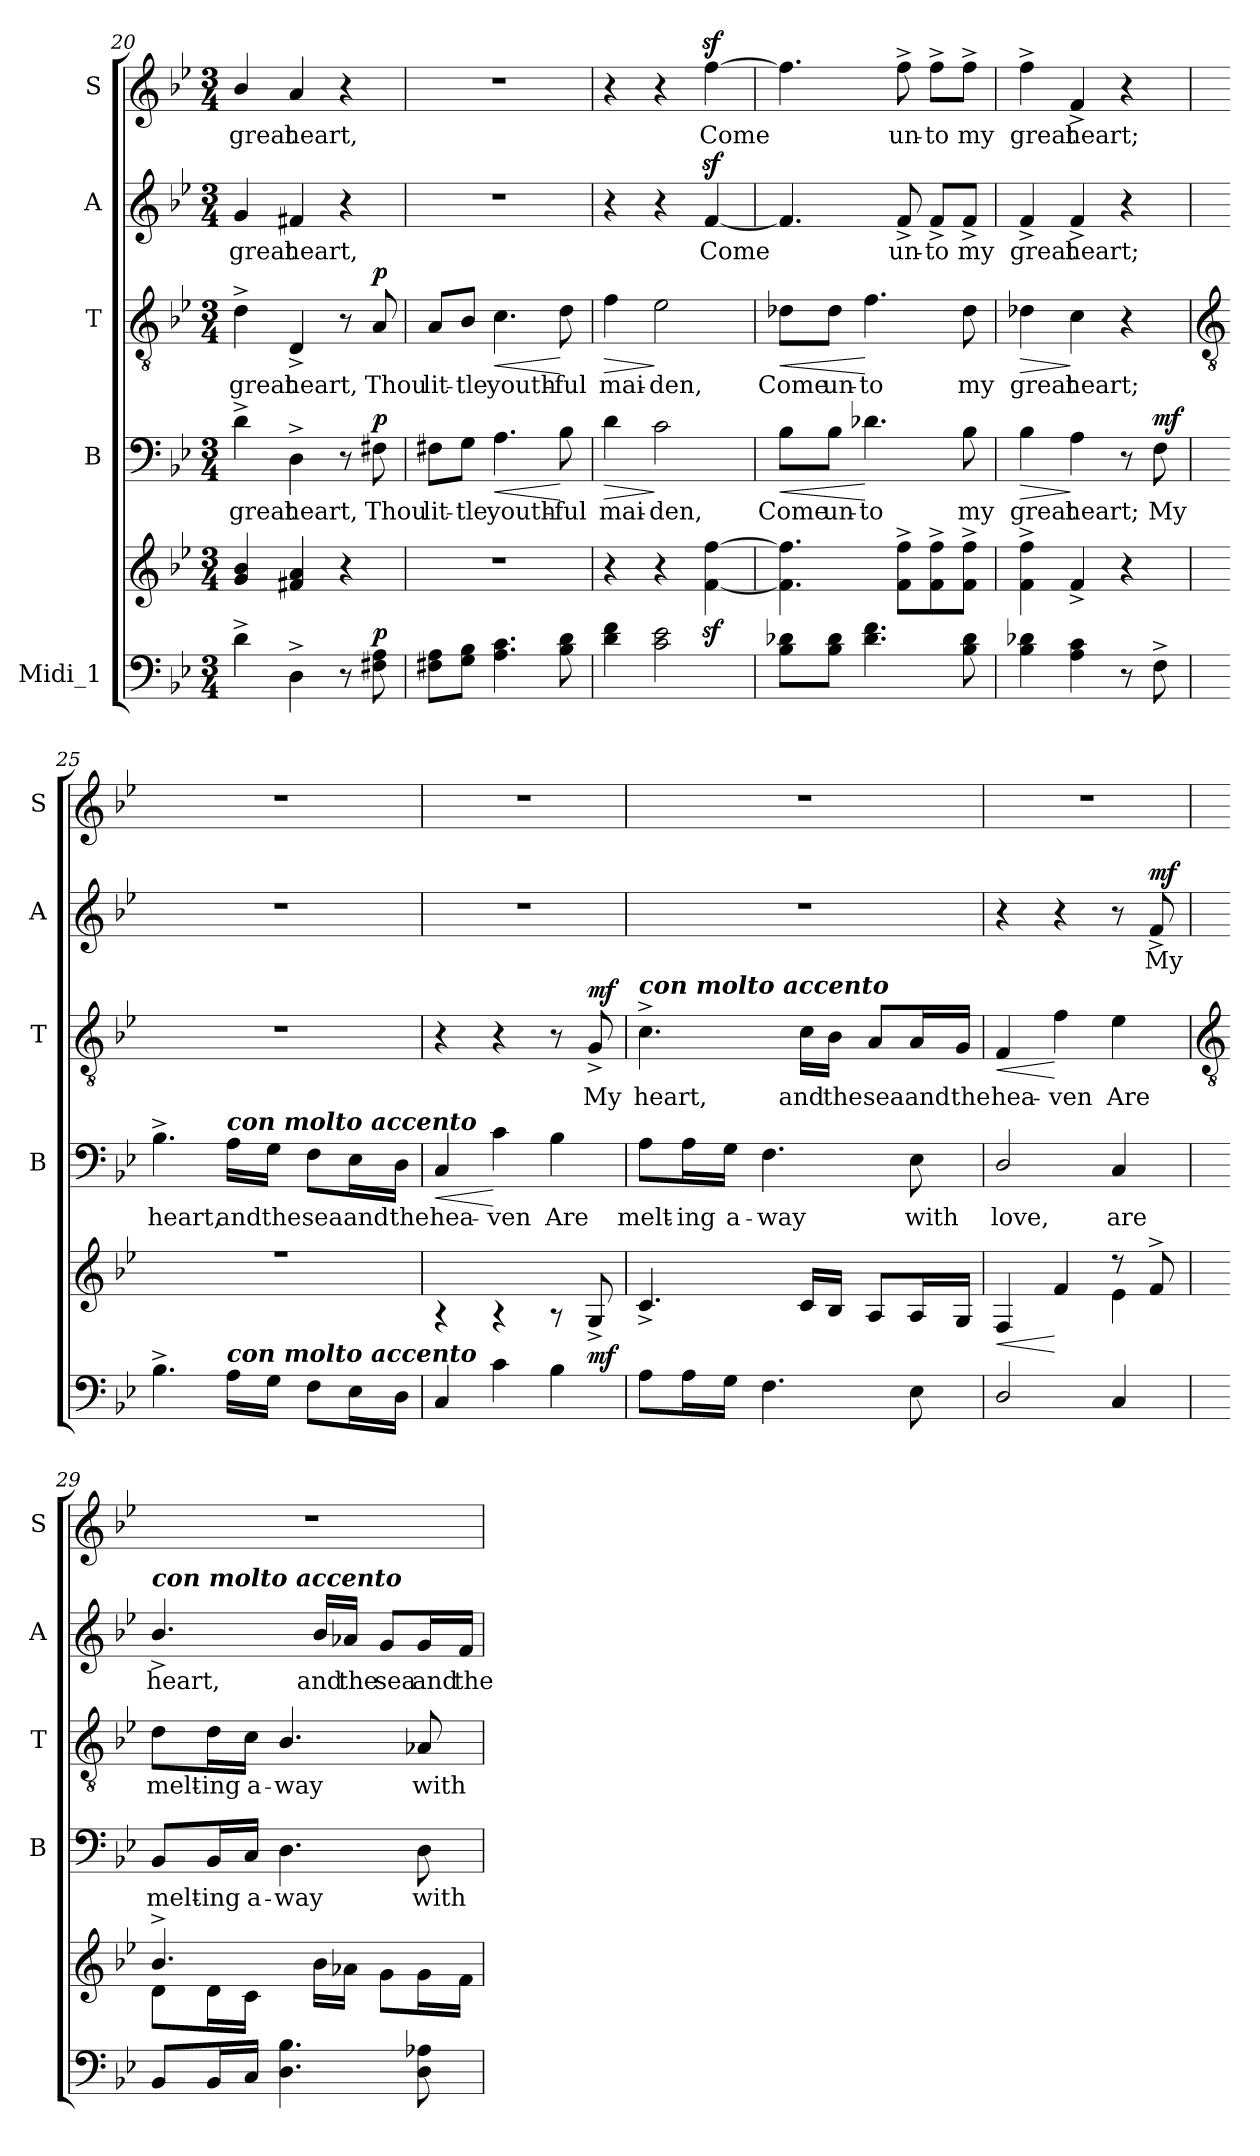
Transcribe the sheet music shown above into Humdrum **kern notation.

**kern	**kern	**dynam	**kern	**text	**dynam	**kern	**text	**dynam	**kern	**text	**dynam	**kern	**text
*part5	*part5	*part5	*part4	*part4	*part4	*part3	*part3	*part3	*part2	*part2	*part2	*part1	*part1
*staff6	*staff5	*staff5/6	*staff4	*staff4	*staff4	*staff3	*staff3	*staff3	*staff2	*staff2	*staff2	*staff1	*staff1
*I"Midi_1	*	*	*I"B	*	*	*I"T	*	*	*I"A	*	*	*I"S	*
*	*	*	*I'B	*	*	*I'T	*	*	*I'A	*	*	*I'S	*
!!LO:LB:g=z
*clefF4	*clefG2	*	*clefF4	*	*	*clefGv2	*	*	*clefG2	*	*	*clefG2	*
*k[b-e-]	*k[b-e-]	*	*k[b-e-]	*	*	*k[b-e-]	*	*	*k[b-e-]	*	*	*k[b-e-]	*
*B-:	*B-:	*	*B-:	*	*	*B-:	*	*	*B-:	*	*	*B-:	*
*M3/4	*M3/4	*	*M3/4	*	*	*M3/4	*	*	*M3/4	*	*	*M3/4	*
=20	=20	=20	=20	=20	=20	=20	=20	=20	=20	=20	=20	=20	=20
!	!	!	!	!LO:LY:b	!	!	!LO:LY:b	!	!	!LO:LY:b	!	!	!LO:LY:b
4d^	4g/ 4b-/	.	4d^	great	.	4d^	great	.	4g/	great	.	4b-/	great
!	!	!	!	!LO:LY:b	!	!	!LO:LY:b	!	!	!LO:LY:b	!	!	!LO:LY:b
4D^	4f#X 4a	.	4D^	heart,	.	4D^	heart,	.	4f#X	heart,	.	4a	heart,
8r	4r	.	8r	.	.	8r	.	.	4r	.	.	4r	.
!	!	!LO:DY:a=2	!	!LO:LY:b	!LO:DY:b	!	!LO:LY:b	!LO:DY:b	!	!	!	!	!
8F#X 8A	.	p	8F#X	Thou	p	8A	Thou	p	.	.	.	.	.
=21	=21	=21	=21	=21	=21	=21	=21	=21	=21	=21	=21	=21	=21
!	!LO:N:vis=1	!	!	!LO:LY:b	!	!	!LO:LY:b	!	!LO:N:vis=1	!	!	!LO:N:vis=1	!
8F#X 8AL	2.r	.	8F#X\L	lit-	.	8A/L	lit-	.	2.r	.	.	2.r	.
!	!	!	!	!LO:LY:b	!	!	!LO:LY:b	!	!	!	!	!	!
8G 8B-J	.	.	8G\J	-tle	.	8B-/J	-tle	.	.	.	.	.	.
!	!	!	!	!LO:LY:b	!LO:HP:b	!	!LO:LY:b	!LO:HP:b	!	!	!	!	!
4.A 4.c	.	.	4.A	youth-	<	4.c	youth-	<	.	.	.	.	.
!	!	!	!	!LO:LY:b	!	!	!LO:LY:b	!	!	!	!	!	!
8B- 8d	.	.	8B-	-ful	[	8d	-ful	[	.	.	.	.	.
=22	=22	=22	=22	=22	=22	=22	=22	=22	=22	=22	=22	=22	=22
!	!	!	!	!LO:LY:b	!LO:HP:b	!	!LO:LY:b	!LO:HP:b	!	!	!	!	!
4d 4f	4r	.	4d	mai-	>	4f	mai-	>	4r	.	.	4r	.
!	!	!	!	!LO:LY:b	!	!	!LO:LY:b	!	!	!	!	!	!
2c 2e-	4r	.	2c	-den,	]	2e-	-den,	]	4r	.	.	4r	.
!	!	!	!	!	!	!	!	!	!	!LO:LY:b	!	!	!LO:LY:b
.	[4fz< [4ffz<	.	.	.	.	.	.	.	[4fz<	Come	.	[4ffz<	Come
=23	=23	=23	=23	=23	=23	=23	=23	=23	=23	=23	=23	=23	=23
!	!	!	!	!LO:LY:b	!LO:HP:b	!	!LO:LY:b	!LO:HP:b	!	!	!	!	!
8B- 8d-XL	4.f] 4.ff]	.	8B-\L	Come	<	8d-X\L	Come	<	4.f]	.	.	4.ff]	.
!	!	!	!	!LO:LY:b	!	!	!LO:LY:b	!	!	!	!	!	!
8B- 8d-J	.	.	8B-\J	un-	.	8d-\J	un-	.	.	.	.	.	.
!	!	!	!	!LO:LY:b	!	!	!LO:LY:b	!	!	!	!	!	!
4.d- 4.f	.	.	4.d-X	-to	[	4.f	-to	[	.	.	.	.	.
!	!	!	!	!	!	!	!	!	!	!LO:LY:b	!	!	!LO:LY:b
.	8f^ 8ff^L	.	.	.	.	.	.	.	8f^	un-	.	8ff^	un-
!	!	!	!	!	!	!	!	!	!	!LO:LY:b	!	!	!LO:LY:b
.	8f^ 8ff^	.	.	.	.	.	.	.	8f^/L	-to	.	8ff^\L	-to
!	!	!	!	!LO:LY:b	!	!	!LO:LY:b	!	!	!LO:LY:b	!	!	!LO:LY:b
8B- 8d-	8f^ 8ff^J	.	8B-	my	.	8d-	my	.	8f^/J	my	.	8ff^\J	my
=24	=24	=24	=24	=24	=24	=24	=24	=24	=24	=24	=24	=24	=24
!	!	!	!	!LO:LY:b	!LO:HP:b	!	!LO:LY:b	!LO:HP:b	!	!LO:LY:b	!	!	!LO:LY:b
4B- 4d-X	4f^ 4ff^	.	4B-	great	>	4d-X	great	>	4f^	great	.	4ff^	great
!	!	!	!	!LO:LY:b	!	!	!LO:LY:b	!	!	!LO:LY:b	!	!	!LO:LY:b
4A 4c	4f^	.	4A	heart;	]	4c	heart;	]	4f^	heart;	.	4f^	heart;
8r	4r	.	8r	.	.	4r	.	.	4r	.	.	4r	.
!	!	!	!	!LO:LY:b	!LO:DY:b	!	!	!	!	!	!	!	!
8F^	.	.	8F	My	mf	.	.	.	.	.	.	.	.
!!LO:LB:g=z
=25	=25	=25	=25	=25	=25	=25	=25	=25	=25	=25	=25	=25	=25
*	*	*	*	*	*	*clefGv2	*	*	*	*	*	*	*
*	*^	*	*	*	*	*	*	*	*	*	*	*	*
!	!LO:N:vis=1	!LO:N:vis=1	!	!	!LO:LY:b	!	!LO:N:vis=1	!	!	!LO:N:vis=1	!	!	!LO:N:vis=1	!
4.B-^	2.r	2.ryy	.	4.B-^	heart,	.	2.r	.	.	2.r	.	.	2.r	.
!	!	!	!	!LO:TX:a:Bi:t=con molto accento	!	!	!	!	!	!	!	!	!	!
!LO:TX:a:Bi:t=con molto accento	!	!	!	!	!	!	!	!	!	!	!	!	!	!
!	!	!	!	!	!LO:LY:b	!	!	!	!	!	!	!	!	!
16ALL	.	.	.	16A\LL	and	.	.	.	.	.	.	.	.	.
!	!	!	!	!	!LO:LY:b	!	!	!	!	!	!	!	!	!
16GJJ	.	.	.	16G\JJ	the	.	.	.	.	.	.	.	.	.
!	!	!	!	!	!LO:LY:b	!	!	!	!	!	!	!	!	!
8FL	.	.	.	8F\L	sea	.	.	.	.	.	.	.	.	.
!	!	!	!	!	!LO:LY:b	!	!	!	!	!	!	!	!	!
16E-L	.	.	.	16E-\L	and	.	.	.	.	.	.	.	.	.
!	!	!	!	!	!LO:LY:b	!	!	!	!	!	!	!	!	!
16DJJ	.	.	.	16D\JJ	the	.	.	.	.	.	.	.	.	.
=26	=26	=26	=26	=26	=26	=26	=26	=26	=26	=26	=26	=26	=26	=26
!	!LO:N:vis=1	!	!	!	!LO:LY:b	!LO:HP:b	!	!	!	!LO:N:vis=1	!	!	!LO:N:vis=1	!
4C	2.ryy	4r	.	4C	hea-	<	4r	.	.	2.r	.	.	2.r	.
!	!	!	!	!	!LO:LY:b	!	!	!	!	!	!	!	!	!
4c	.	4r	.	4c	-ven	[	4r	.	.	.	.	.	.	.
!	!	!	!	!	!LO:LY:b	!	!	!	!	!	!	!	!	!
4B-	.	8r	.	4B-	Are	.	8r	.	.	.	.	.	.	.
!	!	!	!LO:DY:b	!	!	!	!	!LO:LY:b	!LO:DY:b	!	!	!	!	!
.	.	8G^/	mf	.	.	.	8G^	My	mf	.	.	.	.	.
=27	=27	=27	=27	=27	=27	=27	=27	=27	=27	=27	=27	=27	=27	=27
!	!	!	!	!	!	!	!LO:TX:a:Bi:t=con molto accento	!	!	!	!	!	!	!
!	!LO:N:vis=1	!	!	!	!LO:LY:b	!	!	!LO:LY:b	!	!LO:N:vis=1	!	!	!LO:N:vis=1	!
8AL	2.ryy	4.c^/	.	8A\L	melt-	.	4.c^	heart,	.	2.r	.	.	2.r	.
!	!	!	!	!	!LO:LY:b	!	!	!	!	!	!	!	!	!
16AL	.	.	.	16A\L	-ing	.	.	.	.	.	.	.	.	.
!	!	!	!	!	!LO:LY:b	!	!	!	!	!	!	!	!	!
16GJJ	.	.	.	16G\JJ	a-	.	.	.	.	.	.	.	.	.
!	!	!	!	!	!LO:LY:b	!	!	!	!	!	!	!	!	!
4.F	.	.	.	4.F	-way	.	.	.	.	.	.	.	.	.
!	!	!	!	!	!	!	!	!LO:LY:b	!	!	!	!	!	!
.	.	16c/LL	.	.	.	.	16c\LL	and	.	.	.	.	.	.
!	!	!	!	!	!	!	!	!LO:LY:b	!	!	!	!	!	!
.	.	16B-/JJ	.	.	.	.	16B-\JJ	the	.	.	.	.	.	.
!	!	!	!	!	!	!	!	!LO:LY:b	!	!	!	!	!	!
.	.	8A/L	.	.	.	.	8A/L	sea	.	.	.	.	.	.
!	!	!	!	!	!LO:LY:b	!	!	!LO:LY:b	!	!	!	!	!	!
8E-	.	16A/L	.	8E-	with	.	16A/L	and	.	.	.	.	.	.
!	!	!	!	!	!	!	!	!LO:LY:b	!	!	!	!	!	!
.	.	16G/JJ	.	.	.	.	16G/JJ	the	.	.	.	.	.	.
=28	=28	=28	=28	=28	=28	=28	=28	=28	=28	=28	=28	=28	=28	=28
!	!	!	!LO:HP:b	!	!LO:LY:b	!	!	!LO:LY:b	!LO:HP:b	!	!	!	!LO:N:vis=1	!
2D/	2ryy	4F/	<	2D/	love,	.	4F	hea-	<	4r	.	.	2.r	.
!	!	!	!	!	!	!	!	!LO:LY:b	!	!	!	!	!	!
.	.	4f/	[	.	.	.	4f	-ven	[	4r	.	.	.	.
!	!	!	!	!	!LO:LY:b	!	!	!LO:LY:b	!	!	!	!	!	!
4C	8r	4e-\	.	4C	are	.	4e-	Are	.	8r	.	.	.	.
!	!	!	!	!	!	!	!	!	!	!	!LO:LY:b	!LO:DY:b	!	!
.	8f^/	.	.	.	.	.	.	.	.	8f^	My	mf	.	.
!!LO:LB:g=z
=29	=29	=29	=29	=29	=29	=29	=29	=29	=29	=29	=29	=29	=29	=29
*	*	*	*	*	*	*	*clefGv2	*	*	*	*	*	*	*
!	!	!	!	!	!	!	!	!	!	!LO:TX:a:Bi:t=con molto accento	!	!	!	!
!	!	!	!	!	!LO:LY:b	!	!	!LO:LY:b	!	!	!LO:LY:b	!	!LO:N:vis=1	!
8BB-L	4.b-^/	8d\L	.	8BB-/L	melt-	.	8d\L	melt-	.	4.b-^/	heart,	.	2.r	.
!	!	!	!	!	!LO:LY:b	!	!	!LO:LY:b	!	!	!	!	!	!
16BB-L	.	16d\L	.	16BB-/L	-ing	.	16d\L	-ing	.	.	.	.	.	.
!	!	!	!	!	!LO:LY:b	!	!	!LO:LY:b	!	!	!	!	!	!
16CJJ	.	16c\JJ	.	16C/JJ	a-	.	16c\JJ	a-	.	.	.	.	.	.
!	!	!	!	!	!LO:LY:b	!	!	!LO:LY:b	!	!	!	!	!	!
4.D 4.B-	.	8ryy	.	4.D	-way	.	4.B-/	-way	.	.	.	.	.	.
!	!	!	!	!	!	!	!	!	!	!	!LO:LY:b	!	!	!
.	4ryy	16b-\LL	.	.	.	.	.	.	.	16b-/LL	and	.	.	.
!	!	!	!	!	!	!	!	!	!	!	!LO:LY:b	!	!	!
.	.	16a-X\JJ	.	.	.	.	.	.	.	16a-X/JJ	the	.	.	.
!	!	!	!	!	!	!	!	!	!	!	!LO:LY:b	!	!	!
.	.	8g\L	.	.	.	.	.	.	.	8g/L	sea	.	.	.
!	!	!	!	!	!LO:LY:b	!	!	!LO:LY:b	!	!	!LO:LY:b	!	!	!
8D 8A-X	16ryy	16g\L	.	8D	with	.	8A-X	with	.	16g/L	and	.	.	.
!	!	!	!	!	!	!	!	!	!	!	!LO:LY:b	!	!	!
.	16ryy	16f\JJ	.	.	.	.	.	.	.	16f/JJ	the	.	.	.
*	*v	*v	*	*	*	*	*	*	*	*	*	*	*	*
=	=	=	=	=	=	=	=	=	=	=	=	=	=
*-	*-	*-	*-	*-	*-	*-	*-	*-	*-	*-	*-	*-	*-
